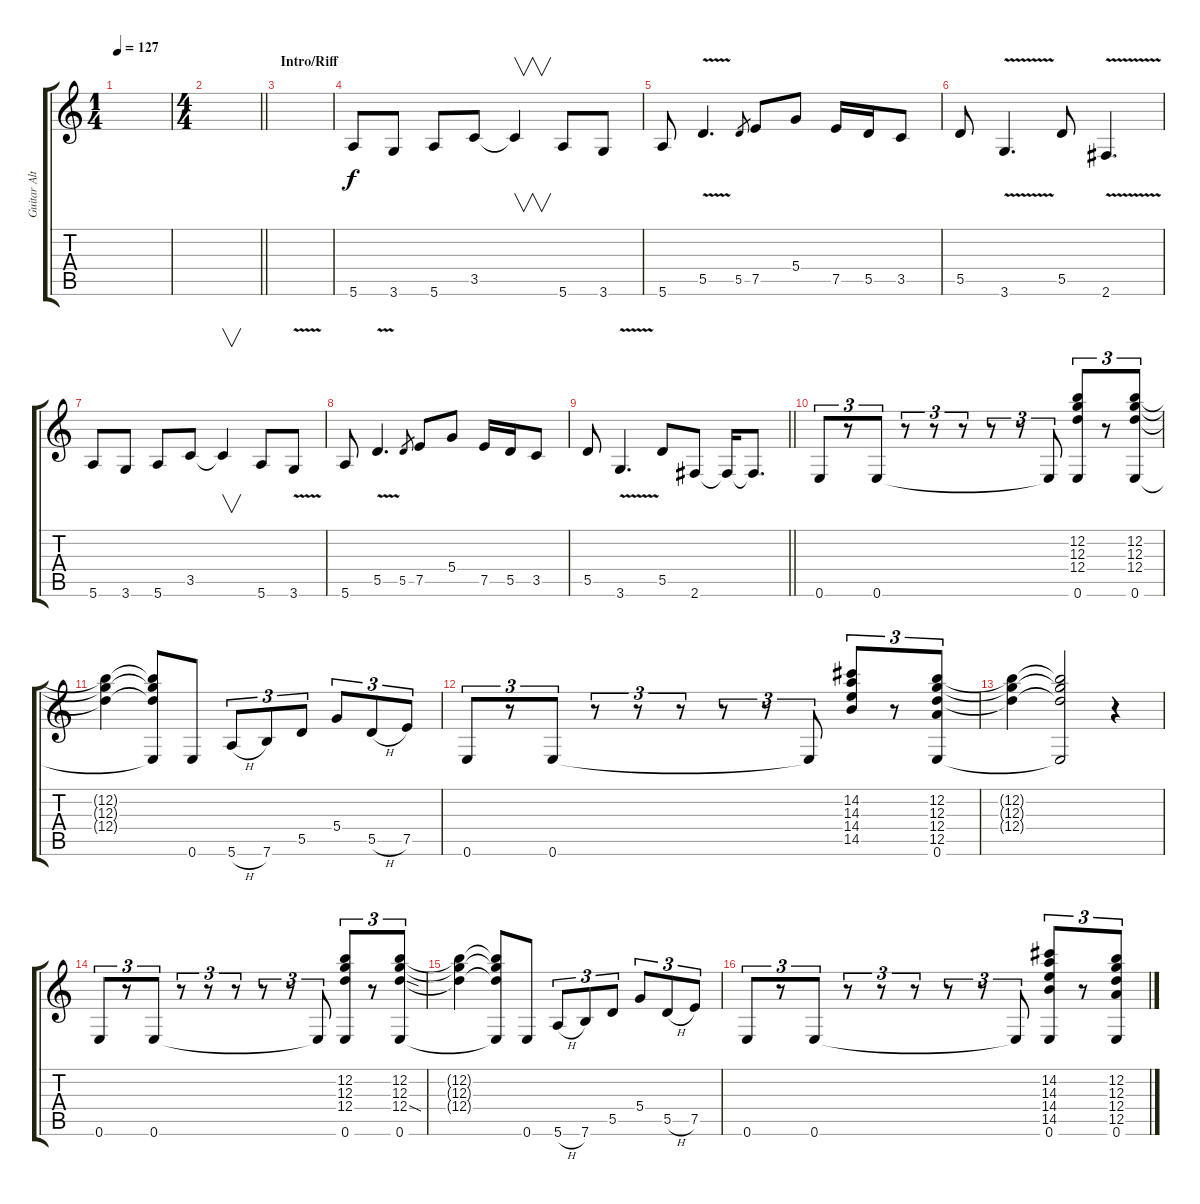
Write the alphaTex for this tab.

\track ("Guitar Alternate" "Guitar Alt") {instrument acousticguitarsteel}
\staff {score tabs}
\tuning (E4 B3 G3 D3 A2 E2) {hide}
\ts (1 4)
\tempo 127
\clef g2
\ks c
|
\ts (4 4)
\barLineRight lightlight
|
\section ("" "Intro/Riff")
|
5.6.8 3.6.8 5.6.8 3.5.8 3.5{t}.4{v} 5.6.8 3.6.8 |
5.6.8 5.5{v}.4{d} 5.5.8{gr} 7.5.8 5.4.8 7.5.16 5.5.16 3.5.8 |
5.5.8 3.6{v}.4{d} 5.5.8 2.6{v}.4{d} |
5.6.8 3.6.8 5.6.8 3.5.8 3.5{t}.4{v} 5.6.8 3.6{v}.8 |
5.6.8 5.5{v}.4{d} 5.5.8{gr} 7.5.8 5.4.8 7.5.16 5.5.16 3.5.8 |
\barLineRight lightlight
5.5.8 3.6{v}.4{d} 5.5.8 2.6.8 2.6{t}.16 2.6{t}.8{d} |
0.6.8{tu (3 2) txt " "} r.8{tu (3 2)} 0.6.8{tu (3 2)} r.8{tu (3 2)} r.8{tu (3 2)} r.8{tu (3 2)} r.8{tu (3 2)} r.8{tu (3 2)} 0.6{t}.8{tu (3 2)} (12.2 12.3 12.4 0.6).8{tu (3 2)} r.8{tu (3 2)} (12.2 12.3 12.4 0.6).8{tu (3 2)} |
(12.2{t} 12.3{t} 12.4{t}).4 (12.2{t} 12.3{t} 12.4{t} 0.6{t}).8 0.6.8 5.6{h}.8{tu (3 2)} 7.6.8{tu (3 2)} 5.5.8{tu (3 2)} 5.4.8{tu (3 2)} 5.5{h}.8{tu (3 2)} 7.5.8{tu (3 2)} |
0.6.8{tu (3 2)} r.8{tu (3 2)} 0.6.8{tu (3 2)} r.8{tu (3 2)} r.8{tu (3 2)} r.8{tu (3 2)} r.8{tu (3 2)} r.8{tu (3 2)} 0.6{t}.8{tu (3 2)} (14.2 14.3 14.4 14.5).8{tu (3 2)} r.8{tu (3 2)} (12.2 12.3 12.4 12.5 0.6).8{tu (3 2)} |
(12.2{t} 12.3{t} 12.4{t}).4 (12.2{t} 12.3{t} 12.4{t} 0.6{t}).2 r.4 |
0.6.8{tu (3 2) txt " "} r.8{tu (3 2)} 0.6.8{tu (3 2)} r.8{tu (3 2)} r.8{tu (3 2)} r.8{tu (3 2)} r.8{tu (3 2)} r.8{tu (3 2)} 0.6{t}.8{tu (3 2)} (12.2 12.3 12.4 0.6).8{tu (3 2)} r.8{tu (3 2)} (12.2 12.3 12.4{sod} 0.6).8{tu (3 2)} |
(12.2{t} 12.3{t} 12.4{t}).4 (12.2{t} 12.3{t} 12.4{t} 0.6{t}).8 0.6.8 5.6{h}.8{tu (3 2)} 7.6.8{tu (3 2)} 5.5.8{tu (3 2)} 5.4.8{tu (3 2)} 5.5{h}.8{tu (3 2)} 7.5.8{tu (3 2)} |
0.6.8{tu (3 2)} r.8{tu (3 2)} 0.6.8{tu (3 2)} r.8{tu (3 2)} r.8{tu (3 2)} r.8{tu (3 2)} r.8{tu (3 2)} r.8{tu (3 2)} 0.6{t}.8{tu (3 2)} (14.2 14.3 14.4 14.5 0.6).8{tu (3 2)} r.8{tu (3 2)} (12.2 12.3 12.4 12.5 0.6).8{tu (3 2)}
